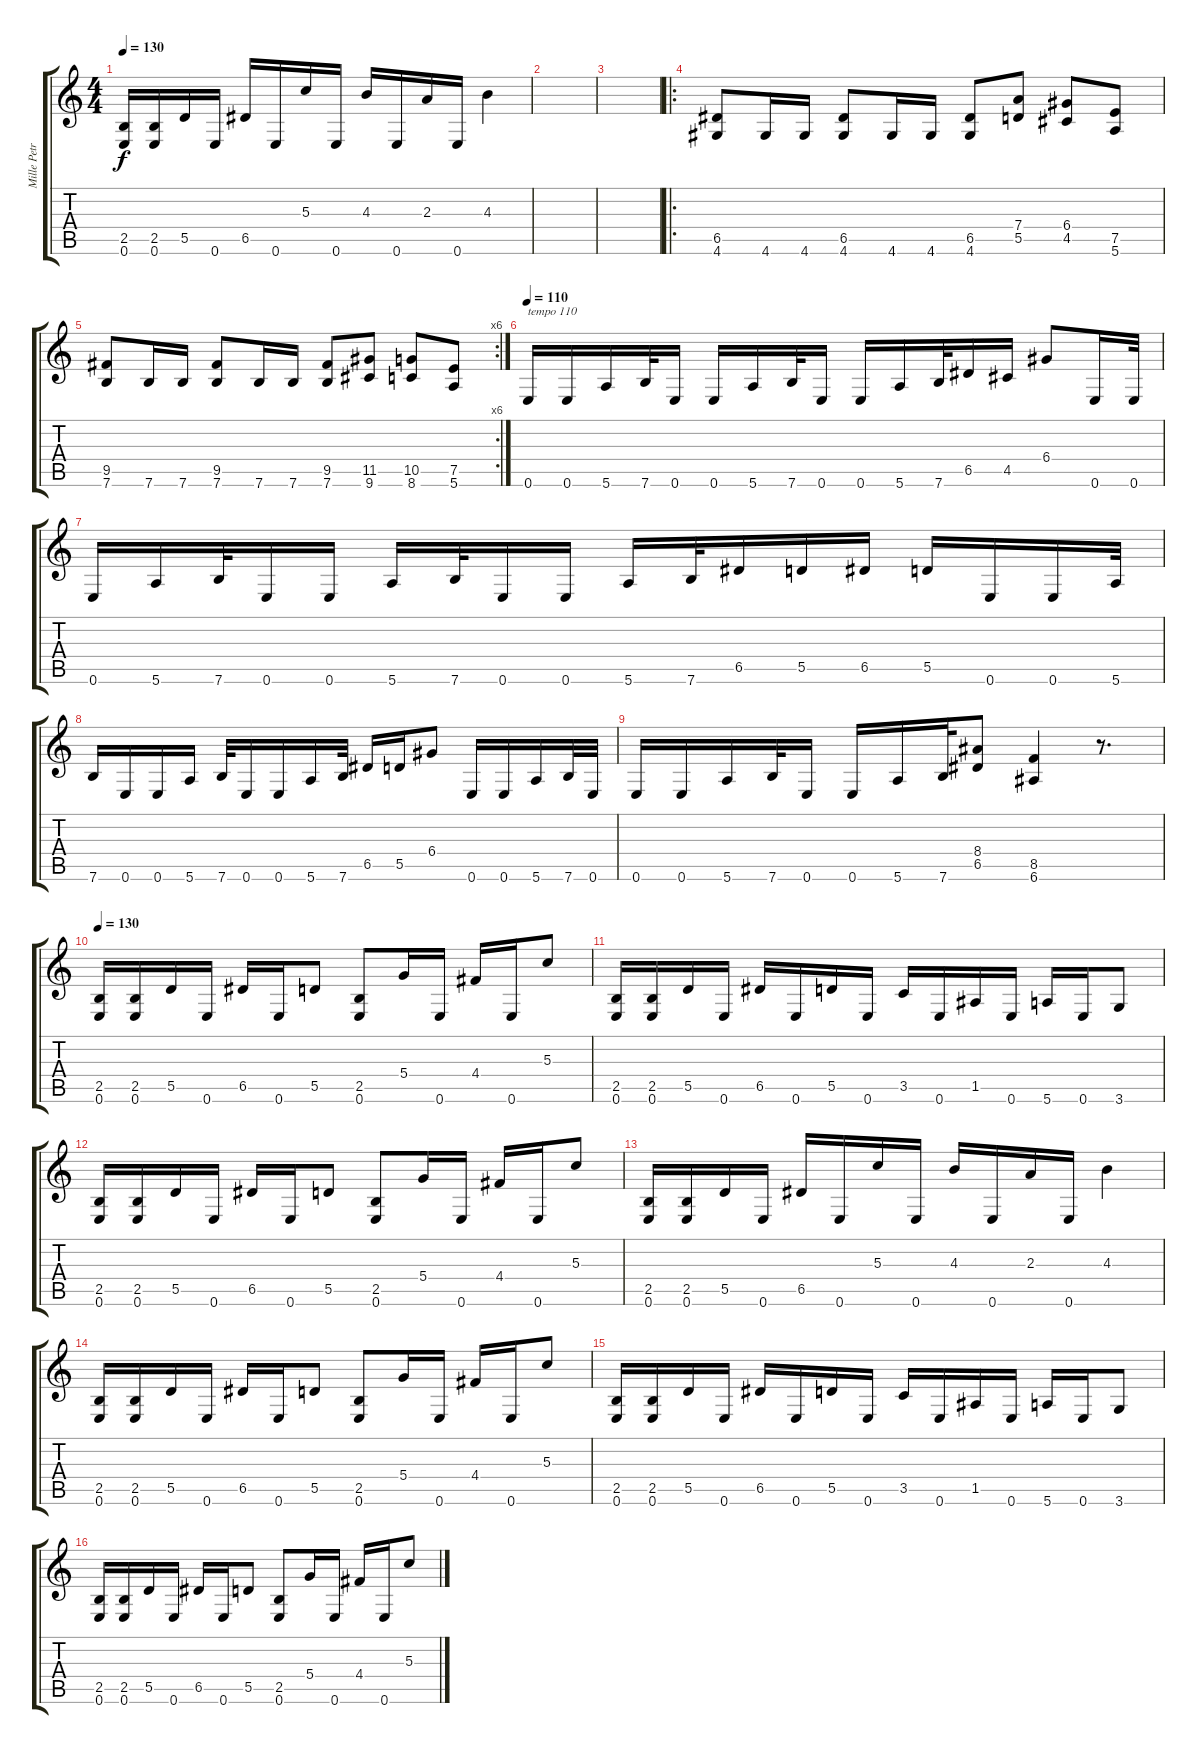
\track ("Mille Petrozza" "Mille Petr") {instrument distortionguitar}
\staff {score tabs}
\tuning (E4 B3 G3 D3 A2 E2) {hide}
\ts (4 4)
\tempo 130
\clef g2
\ks c
(2.5 0.6).16{dy f} (2.5 0.6).16 5.5.16 0.6.16 6.5.16 0.6.16 5.3.16 0.6.16 4.3.16 0.6.16 2.3.16 0.6.16 4.3.4 |
|
|
\ro
(6.5 4.6).8 4.6.16 4.6.16 (6.5 4.6).8 4.6.16 4.6.16 (6.5 4.6).8 (7.4 5.5).8 (6.4 4.5).8 (7.5 5.6).8 |
\rc 6
(9.5 7.6).8 7.6.16 7.6.16 (9.5 7.6).8 7.6.16 7.6.16 (9.5 7.6).8 (11.5 9.6).8 (10.5 8.6).8 (7.5 5.6).8 |
\tempo 110
0.6.16{txt "tempo 110"} 0.6.16 5.6.16 7.6.32 0.6.16 0.6.16 5.6.16 7.6.32 0.6.16 0.6.16 5.6.16 7.6.32 6.5.16 4.5.16 6.4.8 0.6.16 0.6.32 |
0.6.16 5.6.16 7.6.32 0.6.16 0.6.16 5.6.16 7.6.32 0.6.16 0.6.16 5.6.16 7.6.32 6.5.16 5.5.16 6.5.16 5.5.16 0.6.16 0.6.16 5.6.32 |
7.6.16 0.6.16 0.6.16 5.6.16 7.6.32 0.6.16 0.6.16 5.6.16 7.6.32 6.5.16 5.5.16 6.4.8 0.6.16 0.6.16 5.6.16 7.6.32 0.6.32 |
0.6.16 0.6.16 5.6.16 7.6.32 0.6.16 0.6.16 5.6.16 7.6.32 (8.4 6.5).8 (8.5 6.6).4 r.8{d} |
\tempo 130
(2.5 0.6).16 (2.5 0.6).16 5.5.16 0.6.16 6.5.16 0.6.16 5.5.8 (2.5 0.6).8 5.4.16 0.6.16 4.4.16 0.6.16 5.3.8 |
(2.5 0.6).16 (2.5 0.6).16 5.5.16 0.6.16 6.5.16 0.6.16 5.5.16 0.6.16 3.5.16 0.6.16 1.5.16 0.6.16 5.6.16 0.6.16 3.6.8 |
(2.5 0.6).16 (2.5 0.6).16 5.5.16 0.6.16 6.5.16 0.6.16 5.5.8 (2.5 0.6).8 5.4.16 0.6.16 4.4.16 0.6.16 5.3.8 |
(2.5 0.6).16 (2.5 0.6).16 5.5.16 0.6.16 6.5.16 0.6.16 5.3.16 0.6.16 4.3.16 0.6.16 2.3.16 0.6.16 4.3.4 |
(2.5 0.6).16 (2.5 0.6).16 5.5.16 0.6.16 6.5.16 0.6.16 5.5.8 (2.5 0.6).8 5.4.16 0.6.16 4.4.16 0.6.16 5.3.8 |
(2.5 0.6).16 (2.5 0.6).16 5.5.16 0.6.16 6.5.16 0.6.16 5.5.16 0.6.16 3.5.16 0.6.16 1.5.16 0.6.16 5.6.16 0.6.16 3.6.8 |
(2.5 0.6).16 (2.5 0.6).16 5.5.16 0.6.16 6.5.16 0.6.16 5.5.8 (2.5 0.6).8 5.4.16 0.6.16 4.4.16 0.6.16 5.3.8
